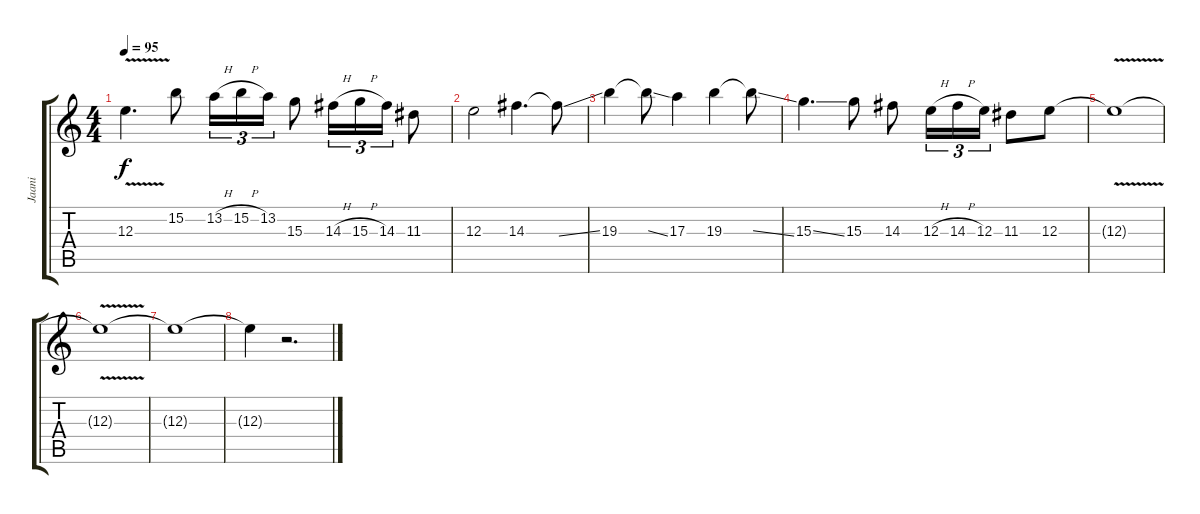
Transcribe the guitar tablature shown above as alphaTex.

\track ("Jaani" "Jaani") {instrument electricguitarclean}
\staff {score tabs}
\tuning (Db4 Ab3 E3 B2 Gb2 B1) {hide}
\ts (4 4)
\tempo 95
\clef g2
\ks c
12.3{v t}.4{d dy f} 15.2.8 13.2{h}.16{tu (3 2)} 15.2{h}.16{tu (3 2)} 13.2.16{tu (3 2)} 15.3.8 14.3{h}.16{tu (3 2)} 15.3{h}.16{tu (3 2)} 14.3.16{tu (3 2)} 11.3.8 |
12.3.2 14.3.4{d} 14.3{ss t}.8 |
19.3.4 19.3{ss t}.8 17.3.4 19.3.4 19.3{ss t}.8 |
15.3{ss}.4{d} 15.3.8 14.3.8 12.3{h}.16{tu (3 2)} 14.3{h}.16{tu (3 2)} 12.3.16{tu (3 2)} 11.3.8 12.3.8 |
12.3{v t}.1 |
12.3{t}.1 |
12.3{t}.1 |
12.3{t}.4 r.2{d}
